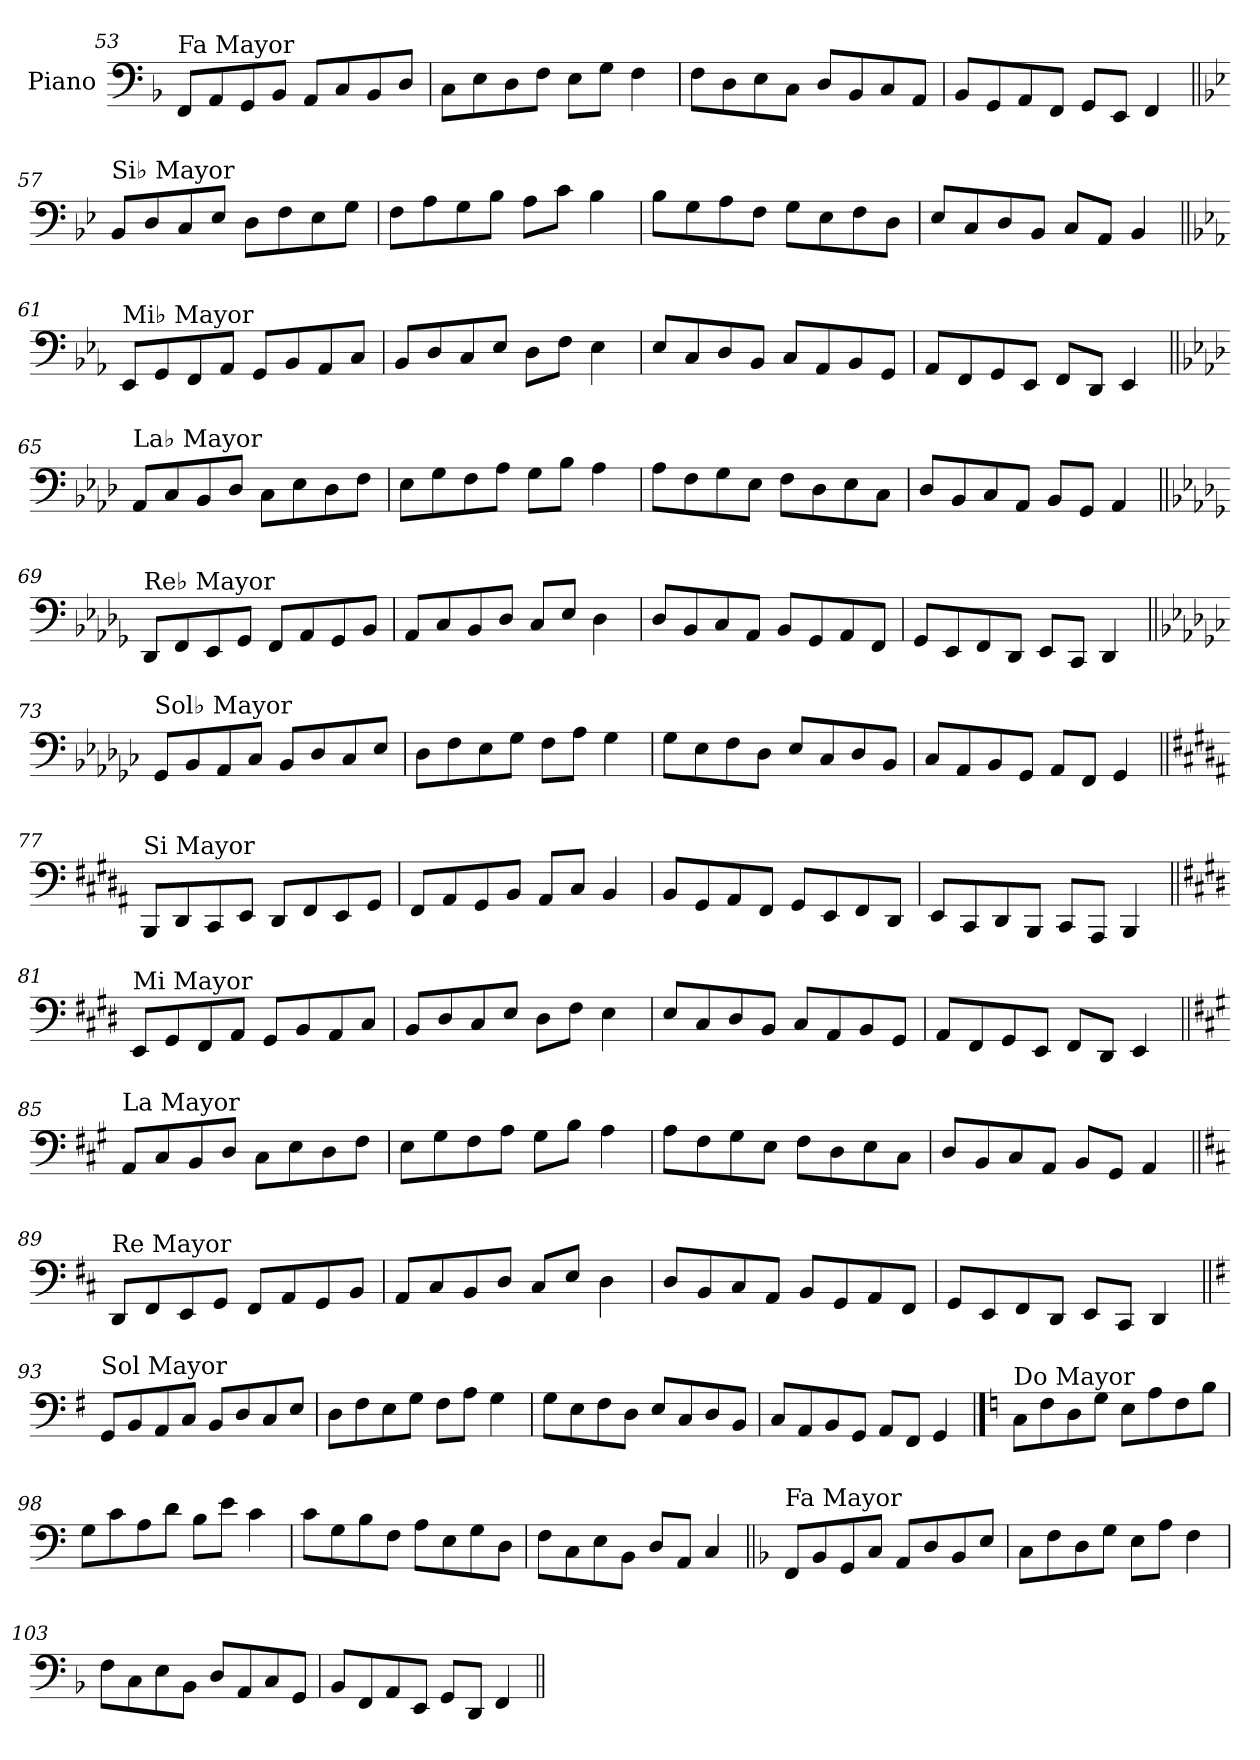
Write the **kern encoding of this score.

**kern
*part1
*staff1
*I"Piano
*I'Pno.
!!LO:LB:g=z
*clefF4
*k[b-]
=53
!LO:TX:a:t=Fa Mayor
8FF/L
8AA/
8GG/
8BB-/J
8AA/L
8C/
8BB-/
8D/J
=54
8C\L
8E\
8D\
8F\J
8E\L
8G\J
4F\
=55
8F\L
8D\
8E\
8C\J
8D/L
8BB-/
8C/
8AA/J
=56
8BB-/L
8GG/
8AA/
8FF/J
8GG/L
8EE/J
4FF/
!!LO:LB:g=z
=57||
*k[b-e-]
!LO:TX:a:t=Si♭ Mayor
8BB-/L
8D/
8C/
8E-/J
8D\L
8F\
8E-\
8G\J
=58
8F\L
8A\
8G\
8B-\J
8A\L
8c\J
4B-\
=59
8B-\L
8G\
8A\
8F\J
8G\L
8E-\
8F\
8D\J
=60
8E-/L
8C/
8D/
8BB-/J
8C/L
8AA/J
4BB-/
!!LO:LB:g=z
=61||
*k[b-e-a-]
!LO:TX:a:t=Mi♭ Mayor
8EE-/L
8GG/
8FF/
8AA-/J
8GG/L
8BB-/
8AA-/
8C/J
=62
8BB-/L
8D/
8C/
8E-/J
8D\L
8F\J
4E-\
=63
8E-/L
8C/
8D/
8BB-/J
8C/L
8AA-/
8BB-/
8GG/J
=64
8AA-/L
8FF/
8GG/
8EE-/J
8FF/L
8DD/J
4EE-/
!!LO:LB:g=z
=65||
*k[b-e-a-d-]
!LO:TX:a:t=La♭ Mayor
8AA-/L
8C/
8BB-/
8D-/J
8C\L
8E-\
8D-\
8F\J
=66
8E-\L
8G\
8F\
8A-\J
8G\L
8B-\J
4A-\
=67
8A-\L
8F\
8G\
8E-\J
8F\L
8D-\
8E-\
8C\J
=68
8D-/L
8BB-/
8C/
8AA-/J
8BB-/L
8GG/J
4AA-/
!!LO:LB:g=z
=69||
*k[b-e-a-d-g-]
!LO:TX:a:t=Re♭ Mayor
8DD-/L
8FF/
8EE-/
8GG-/J
8FF/L
8AA-/
8GG-/
8BB-/J
=70
8AA-/L
8C/
8BB-/
8D-/J
8C/L
8E-/J
4D-\
=71
8D-/L
8BB-/
8C/
8AA-/J
8BB-/L
8GG-/
8AA-/
8FF/J
=72
8GG-/L
8EE-/
8FF/
8DD-/J
8EE-/L
8CC/J
4DD-/
!!LO:LB:g=z
=73||
*k[b-e-a-d-g-c-]
!LO:TX:a:t=Sol♭ Mayor
8GG-/L
8BB-/
8AA-/
8C-/J
8BB-/L
8D-/
8C-/
8E-/J
=74
8D-\L
8F\
8E-\
8G-\J
8F\L
8A-\J
4G-\
=75
8G-\L
8E-\
8F\
8D-\J
8E-/L
8C-/
8D-/
8BB-/J
=76
8C-/L
8AA-/
8BB-/
8GG-/J
8AA-/L
8FF/J
4GG-/
!!LO:LB:g=z
=77||
*k[f#c#g#d#a#]
!LO:TX:a:t=Si Mayor
8BBB/L
8DD#/
8CC#/
8EE/J
8DD#/L
8FF#/
8EE/
8GG#/J
=78
8FF#/L
8AA#/
8GG#/
8BB/J
8AA#/L
8C#/J
4BB/
=79
8BB/L
8GG#/
8AA#/
8FF#/J
8GG#/L
8EE/
8FF#/
8DD#/J
=80
8EE/L
8CC#/
8DD#/
8BBB/J
8CC#/L
8AAA#/J
4BBB/
!!LO:LB:g=z
=81||
*k[f#c#g#d#]
!LO:TX:a:t=Mi Mayor
8EE/L
8GG#/
8FF#/
8AA/J
8GG#/L
8BB/
8AA/
8C#/J
=82
8BB/L
8D#/
8C#/
8E/J
8D#\L
8F#\J
4E\
=83
8E/L
8C#/
8D#/
8BB/J
8C#/L
8AA/
8BB/
8GG#/J
=84
8AA/L
8FF#/
8GG#/
8EE/J
8FF#/L
8DD#/J
4EE/
!!LO:LB:g=z
=85||
*k[f#c#g#]
!LO:TX:a:t=La Mayor
8AA/L
8C#/
8BB/
8D/J
8C#\L
8E\
8D\
8F#\J
=86
8E\L
8G#\
8F#\
8A\J
8G#\L
8B\J
4A\
=87
8A\L
8F#\
8G#\
8E\J
8F#\L
8D\
8E\
8C#\J
=88
8D/L
8BB/
8C#/
8AA/J
8BB/L
8GG#/J
4AA/
!!LO:LB:g=z
=89||
*k[f#c#]
!LO:TX:a:t=Re Mayor
8DD/L
8FF#/
8EE/
8GG/J
8FF#/L
8AA/
8GG/
8BB/J
=90
8AA/L
8C#/
8BB/
8D/J
8C#/L
8E/J
4D\
=91
8D/L
8BB/
8C#/
8AA/J
8BB/L
8GG/
8AA/
8FF#/J
=92
8GG/L
8EE/
8FF#/
8DD/J
8EE/L
8CC#/J
4DD/
!!LO:LB:g=z
=93||
*k[f#]
!LO:TX:a:t=Sol Mayor
8GG/L
8BB/
8AA/
8C/J
8BB/L
8D/
8C/
8E/J
=94
8D\L
8F#\
8E\
8G\J
8F#\L
8A\J
4G\
=95
8G\L
8E\
8F#\
8D\J
8E/L
8C/
8D/
8BB/J
=96
8C/L
8AA/
8BB/
8GG/J
8AA/L
8FF#/J
4GG/
!!LO:PB:g=z
==97
*k[]
!LO:TX:a:t=Do Mayor
8C\L
8F\
8D\
8G\J
8E\L
8A\
8F\
8B\J
=98
8G\L
8c\
8A\
8d\J
8B\L
8e\J
4c\
=99
8c\L
8G\
8B\
8F\J
8A\L
8E\
8G\
8D\J
=100
8F\L
8C\
8E\
8BB\J
8D/L
8AA/J
4C/
!!LO:LB:g=z
=101||
*k[b-]
!LO:TX:a:t=Fa Mayor
8FF/L
8BB-/
8GG/
8C/J
8AA/L
8D/
8BB-/
8E/J
=102
8C\L
8F\
8D\
8G\J
8E\L
8A\J
4F\
=103
8F\L
8C\
8E\
8BB-\J
8D/L
8AA/
8C/
8GG/J
=104
8BB-/L
8FF/
8AA/
8EE/J
8GG/L
8DD/J
4FF/
=||
*-
